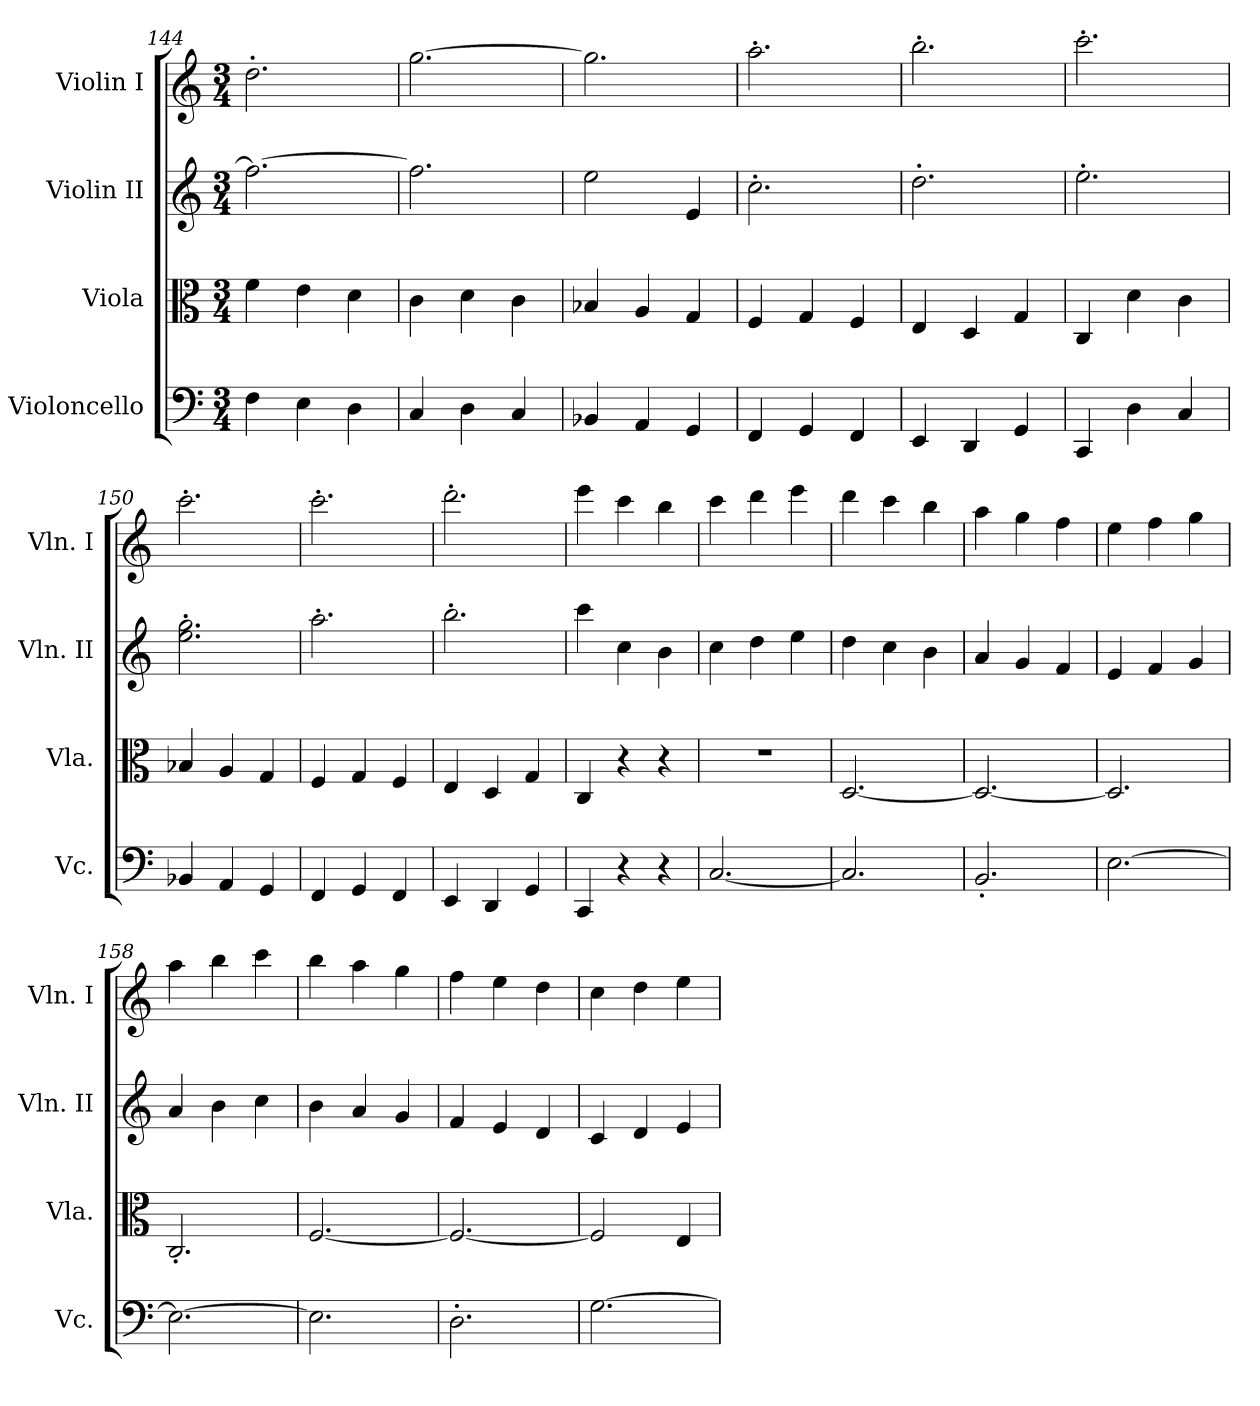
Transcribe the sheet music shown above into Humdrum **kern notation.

**kern	**kern	**kern	**kern
*part4	*part3	*part2	*part1
*staff4	*staff3	*staff2	*staff1
*I"Violoncello	*I"Viola	*I"Violin II	*I"Violin I
*I'Vc.	*I'Vla.	*I'Vln. II	*I'Vln. I
*clefF4	*clefC3	*clefG2	*clefG2
*k[]	*k[]	*k[]	*k[]
*C:	*C:	*C:	*C:
*M3/4	*M3/4	*M3/4	*M3/4
=144	=144	=144	=144
4F\	4f\	2.ff\_	2.dd'\
4E\	4e\	.	.
4D\	4d\	.	.
=145	=145	=145	=145
4C/	4c\	2.ff\]	[2.gg\
4D\	4d\	.	.
4C/	4c\	.	.
=146	=146	=146	=146
4BB-X/	4B-X/	2ee\	2.gg\]
4AA/	4A/	.	.
4GG/	4G/	4e/	.
=147	=147	=147	=147
4FF/	4F/	2.cc'\	2.aa'\
4GG/	4G/	.	.
4FF/	4F/	.	.
=148	=148	=148	=148
4EE/	4E/	2.dd'\	2.bb'\
4DD/	4D/	.	.
4GG/	4G/	.	.
=149	=149	=149	=149
4CC/	4C/	2.ee'\	2.ccc'\
4D\	4d\	.	.
4C/	4c\	.	.
=150	=150	=150	=150
4BB-X/	4B-X/	2.ee\' 2.gg\'	2.ccc'\
4AA/	4A/	.	.
4GG/	4G/	.	.
=151	=151	=151	=151
4FF/	4F/	2.aa'\	2.ccc'\
4GG/	4G/	.	.
4FF/	4F/	.	.
=152	=152	=152	=152
4EE/	4E/	2.bb'\	2.ddd'\
4DD/	4D/	.	.
4GG/	4G/	.	.
=153	=153	=153	=153
4CC/	4C/	4ccc\	4eee\
4r	4r	4cc\	4ccc\
4r	4r	4b\	4bb\
=154	=154	=154	=154
[2.C/	2.r	4cc\	4ccc\
.	.	4dd\	4ddd\
.	.	4ee\	4eee\
=155	=155	=155	=155
2.C/]	[2.D/	4dd\	4ddd\
.	.	4cc\	4ccc\
.	.	4b\	4bb\
=156	=156	=156	=156
2.BB'/	2.D/_	4a/	4aa\
.	.	4g/	4gg\
.	.	4f/	4ff\
=157	=157	=157	=157
[2.E\	2.D/]	4e/	4ee\
.	.	4f/	4ff\
.	.	4g/	4gg\
=158	=158	=158	=158
2.E\_	2.C'/	4a/	4aa\
.	.	4b\	4bb\
.	.	4cc\	4ccc\
=159	=159	=159	=159
2.E\]	[2.F/	4b\	4bb\
.	.	4a/	4aa\
.	.	4g/	4gg\
=160	=160	=160	=160
2.D'\	2.F/_	4f/	4ff\
.	.	4e/	4ee\
.	.	4d/	4dd\
=161	=161	=161	=161
[2.G\	2F/]	4c/	4cc\
.	.	4d/	4dd\
.	4E/	4e/	4ee\
=	=	=	=
*-	*-	*-	*-
